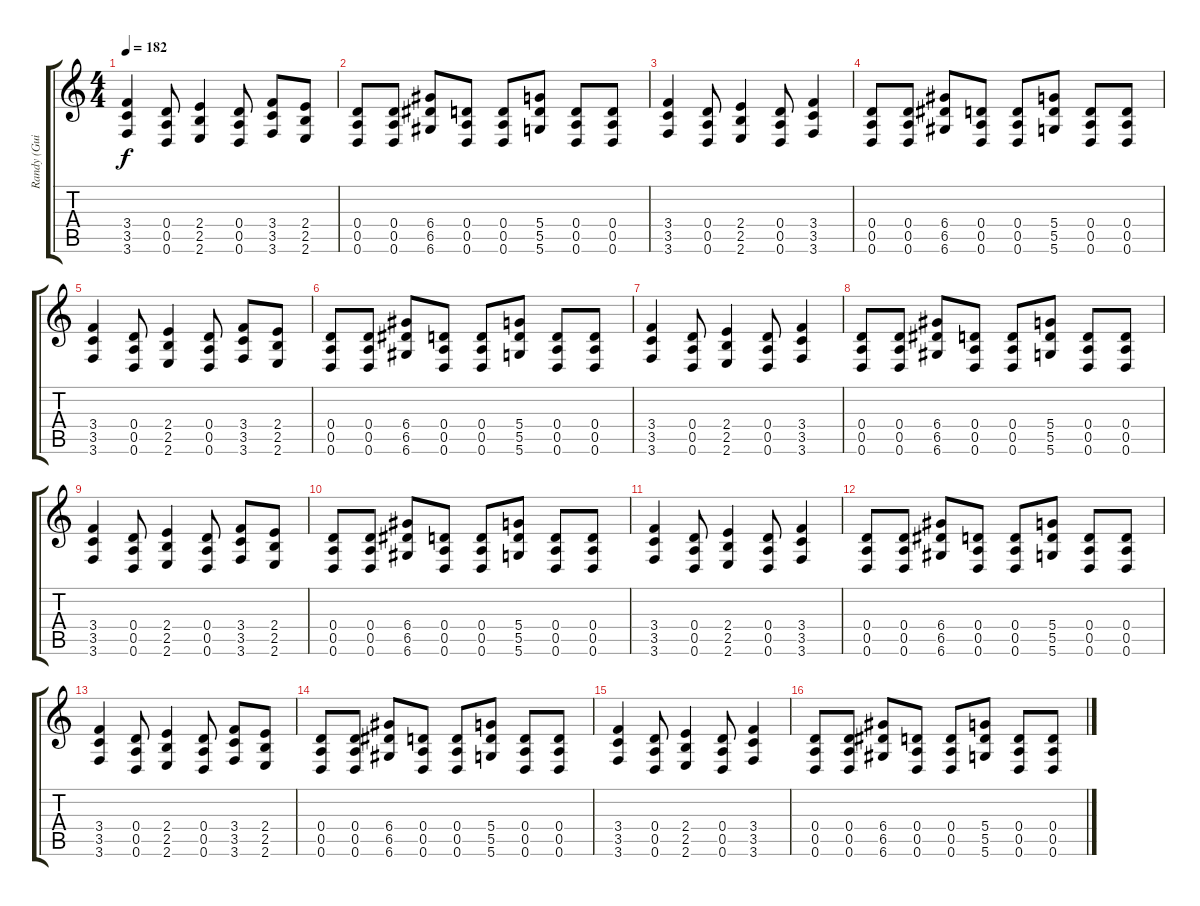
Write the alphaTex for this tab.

\track ("Randy (Guitar)" "Randy (Gui") {instrument distortionguitar}
\staff {score tabs}
\tuning (E4 B3 G3 D3 A2 D2) {hide}
\ts (4 4)
\tempo 182
\clef g2
\ks c
(3.4 3.5 3.6).4{dy f} (0.4 0.5 0.6).8 (2.4 2.5 2.6).4 (0.4 0.5 0.6).8 (3.4 3.5 3.6).8 (2.4 2.5 2.6).8 |
(0.4 0.5 0.6).8 (0.4 0.5 0.6).8 (6.4 6.5 6.6).8 (0.4 0.5 0.6).8 (0.4 0.5 0.6).8 (5.4 5.5 5.6).8 (0.4 0.5 0.6).8 (0.4 0.5 0.6).8 |
(3.4 3.5 3.6).4 (0.4 0.5 0.6).8 (2.4 2.5 2.6).4 (0.4 0.5 0.6).8 (3.4 3.5 3.6).4 |
(0.4 0.5 0.6).8 (0.4 0.5 0.6).8 (6.4 6.5 6.6).8 (0.4 0.5 0.6).8 (0.4 0.5 0.6).8 (5.4 5.5 5.6).8 (0.4 0.5 0.6).8 (0.4 0.5 0.6).8 |
(3.4 3.5 3.6).4 (0.4 0.5 0.6).8 (2.4 2.5 2.6).4 (0.4 0.5 0.6).8 (3.4 3.5 3.6).8 (2.4 2.5 2.6).8 |
(0.4 0.5 0.6).8 (0.4 0.5 0.6).8 (6.4 6.5 6.6).8 (0.4 0.5 0.6).8 (0.4 0.5 0.6).8 (5.4 5.5 5.6).8 (0.4 0.5 0.6).8 (0.4 0.5 0.6).8 |
(3.4 3.5 3.6).4 (0.4 0.5 0.6).8 (2.4 2.5 2.6).4 (0.4 0.5 0.6).8 (3.4 3.5 3.6).4 |
(0.4 0.5 0.6).8 (0.4 0.5 0.6).8 (6.4 6.5 6.6).8 (0.4 0.5 0.6).8 (0.4 0.5 0.6).8 (5.4 5.5 5.6).8 (0.4 0.5 0.6).8 (0.4 0.5 0.6).8 |
(3.4 3.5 3.6).4 (0.4 0.5 0.6).8 (2.4 2.5 2.6).4 (0.4 0.5 0.6).8 (3.4 3.5 3.6).8 (2.4 2.5 2.6).8 |
(0.4 0.5 0.6).8 (0.4 0.5 0.6).8 (6.4 6.5 6.6).8 (0.4 0.5 0.6).8 (0.4 0.5 0.6).8 (5.4 5.5 5.6).8 (0.4 0.5 0.6).8 (0.4 0.5 0.6).8 |
(3.4 3.5 3.6).4 (0.4 0.5 0.6).8 (2.4 2.5 2.6).4 (0.4 0.5 0.6).8 (3.4 3.5 3.6).4 |
(0.4 0.5 0.6).8 (0.4 0.5 0.6).8 (6.4 6.5 6.6).8 (0.4 0.5 0.6).8 (0.4 0.5 0.6).8 (5.4 5.5 5.6).8 (0.4 0.5 0.6).8 (0.4 0.5 0.6).8 |
(3.4 3.5 3.6).4 (0.4 0.5 0.6).8 (2.4 2.5 2.6).4 (0.4 0.5 0.6).8 (3.4 3.5 3.6).8 (2.4 2.5 2.6).8 |
(0.4 0.5 0.6).8 (0.4 0.5 0.6).8 (6.4 6.5 6.6).8 (0.4 0.5 0.6).8 (0.4 0.5 0.6).8 (5.4 5.5 5.6).8 (0.4 0.5 0.6).8 (0.4 0.5 0.6).8 |
(3.4 3.5 3.6).4 (0.4 0.5 0.6).8 (2.4 2.5 2.6).4 (0.4 0.5 0.6).8 (3.4 3.5 3.6).4 |
(0.4 0.5 0.6).8 (0.4 0.5 0.6).8 (6.4 6.5 6.6).8 (0.4 0.5 0.6).8 (0.4 0.5 0.6).8 (5.4 5.5 5.6).8 (0.4 0.5 0.6).8 (0.4 0.5 0.6).8
